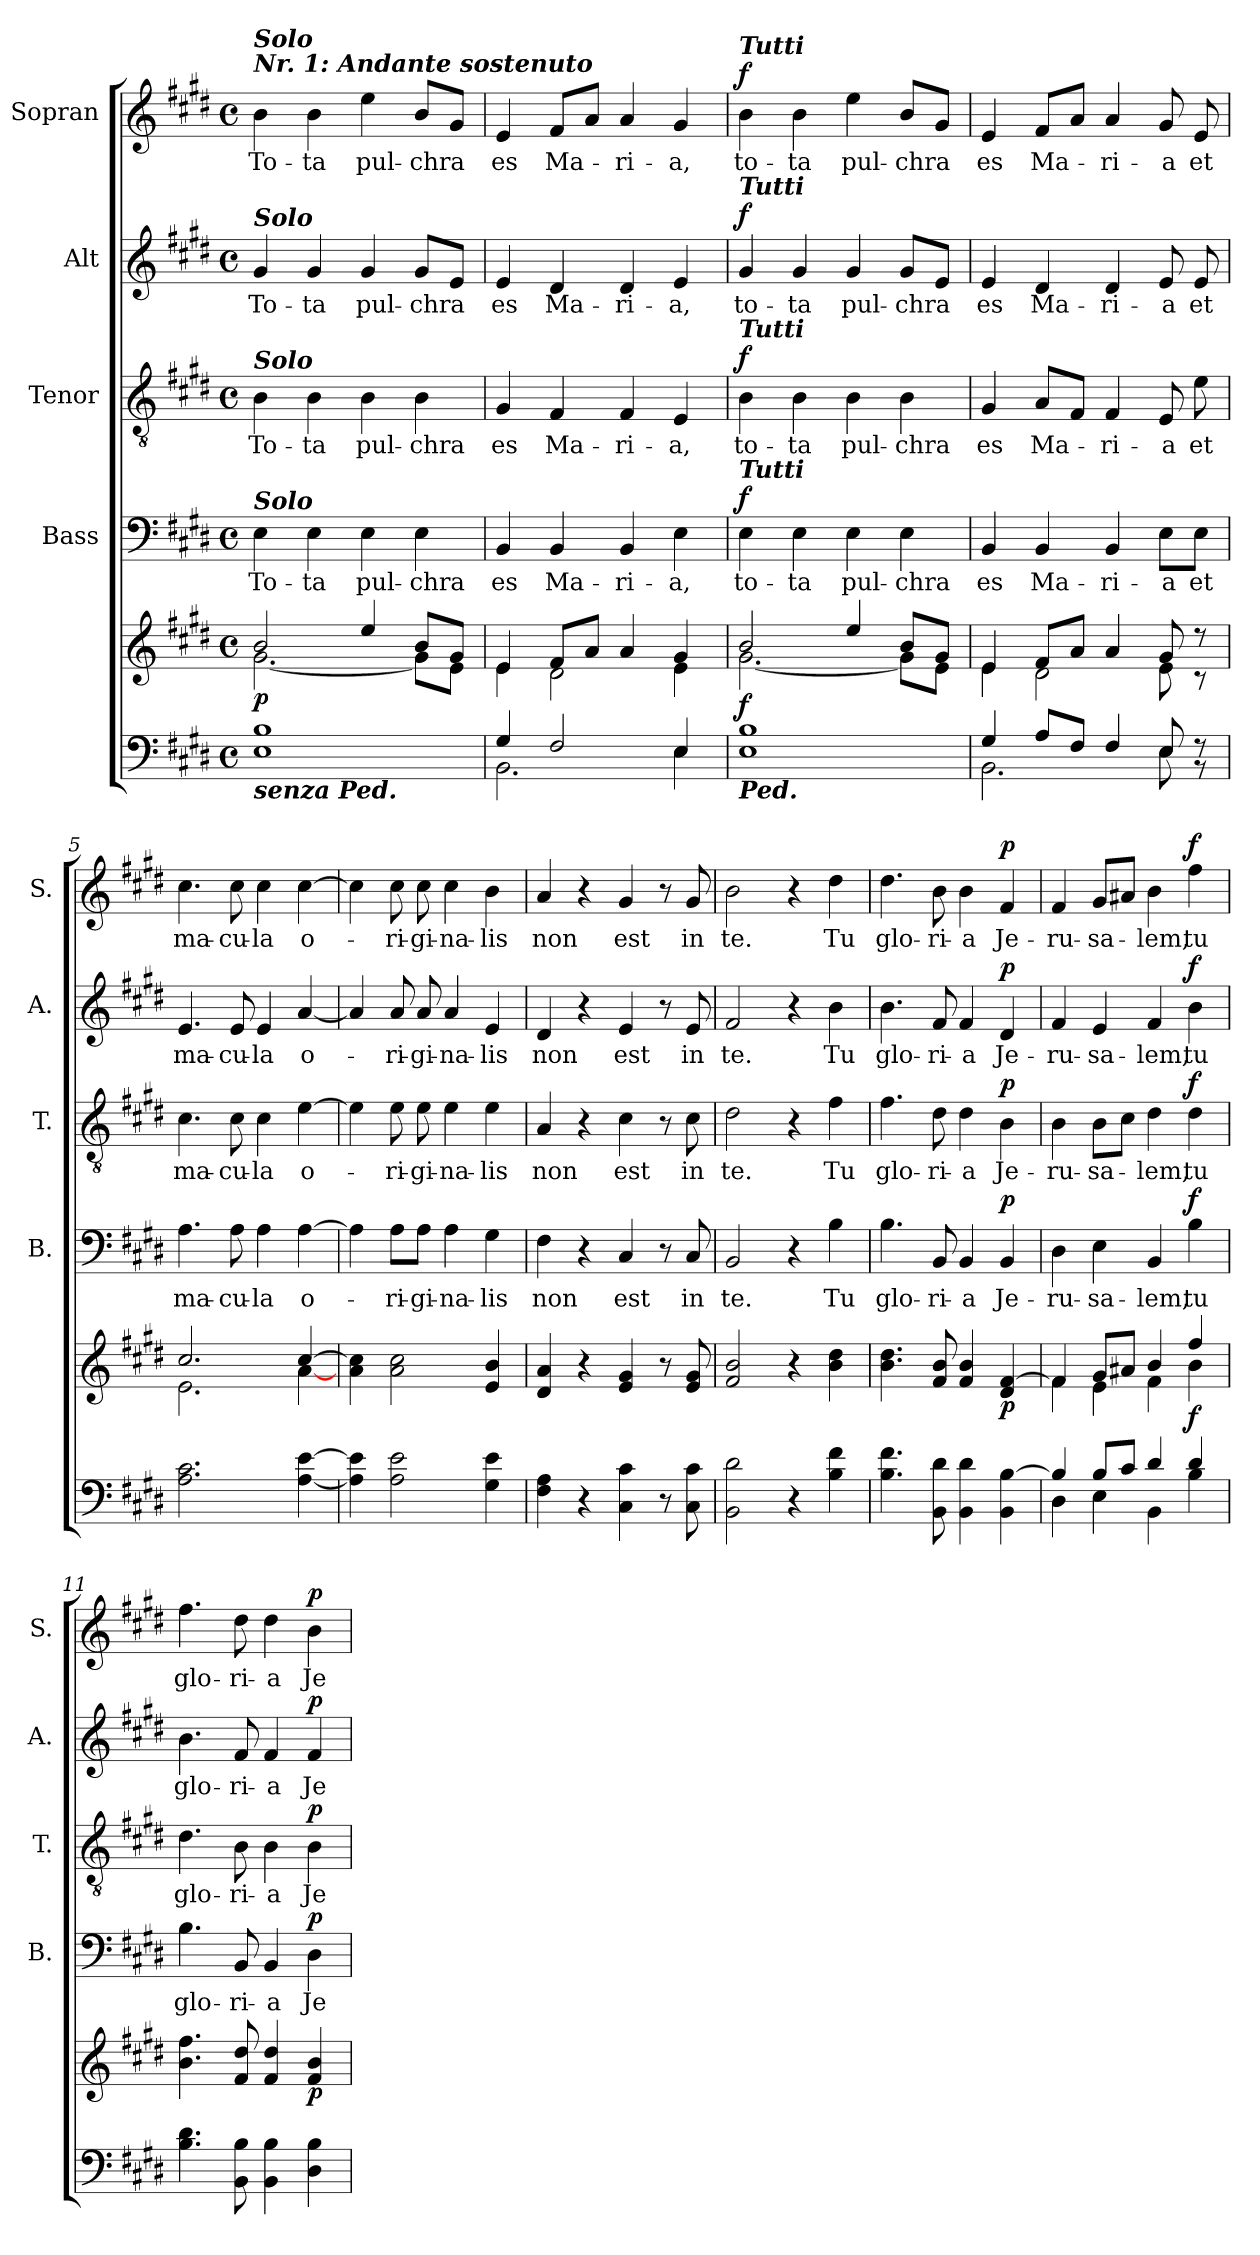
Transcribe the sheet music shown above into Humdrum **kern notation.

**kern	**kern	**dynam	**kern	**text	**dynam	**kern	**text	**dynam	**kern	**text	**dynam	**kern	**text	**dynam
*part5	*part5	*part5	*part4	*part4	*part4	*part3	*part3	*part3	*part2	*part2	*part2	*part1	*part1	*part1
*staff6	*staff5	*staff5/6	*staff4	*staff4	*staff4	*staff3	*staff3	*staff3	*staff2	*staff2	*staff2	*staff1	*staff1	*staff1
*	*	*	*I"Bass	*	*	*I"Tenor	*	*	*I"Alt	*	*	*I"Sopran	*	*
*	*	*	*I'B.	*	*	*I'T.	*	*	*I'A.	*	*	*I'S.	*	*
*clefF4	*clefG2	*	*clefF4	*	*	*clefGv2	*	*	*clefG2	*	*	*clefG2	*	*
*k[f#c#g#d#]	*k[f#c#g#d#]	*	*k[f#c#g#d#]	*	*	*k[f#c#g#d#]	*	*	*k[f#c#g#d#]	*	*	*k[f#c#g#d#]	*	*
*E:	*E:	*	*E:	*	*	*E:	*	*	*E:	*	*	*E:	*	*
*M4/4	*M4/4	*	*M4/4	*	*	*M4/4	*	*	*M4/4	*	*	*M4/4	*	*
*met(c)	*met(c)	*	*met(c)	*	*	*met(c)	*	*	*met(c)	*	*	*met(c)	*	*
=1	=1	=1	=1	=1	=1	=1	=1	=1	=1	=1	=1	=1	=1	=1
*	*^	*	*	*	*	*	*	*	*	*	*	*	*	*
!	!	!	!	!	!	!	!	!	!	!	!	!	!LO:TX:a:Bi:t=Nr. 1&colon; Andante sostenuto	!	!
!	!	!	!	!	!	!	!	!	!	!	!	!	!LO:TX:a:Bi:t=Solo	!	!
!	!	!	!	!	!	!	!	!	!	!LO:TX:a:Bi:t=Solo	!	!	!	!	!
!	!	!	!	!	!	!	!LO:TX:a:Bi:t=Solo	!	!	!	!	!	!	!	!
!	!	!	!	!LO:TX:a:Bi:t=Solo	!	!	!	!	!	!	!	!	!	!	!
!LO:TX:b:Bi:t=senza Ped.	!	!	!	!	!	!	!	!	!	!	!	!	!	!	!
!	!	!	!LO:DY:b	!	!LO:LY:b	!	!	!LO:LY:b	!	!	!LO:LY:b	!	!	!LO:LY:b	!
1E 1B	2b/	[<2.g#\	p	4E\	To-	.	4B\	To-	.	4g#/	To-	.	4b\	To-	.
!	!	!	!	!	!LO:LY:b	!	!	!LO:LY:b	!	!	!LO:LY:b	!	!	!LO:LY:b	!
.	.	.	.	4E\	-ta	.	4B\	-ta	.	4g#/	-ta	.	4b\	-ta	.
!	!	!	!	!	!LO:LY:b	!	!	!LO:LY:b	!	!	!LO:LY:b	!	!	!LO:LY:b	!
.	4ee/	.	.	4E\	pul-	.	4B\	pul-	.	4g#/	pul-	.	4ee\	pul-	.
!	!	!	!	!	!LO:LY:b	!	!	!LO:LY:b	!	!	!LO:LY:b	!	!	!LO:LY:b	!
.	8b/L	8g#\L]	.	4E\	-chra	.	4B\	-chra	.	8g#/L	-chra	.	8b/L	-chra	.
.	8g#/J	8e\J	.	.	.	.	.	.	.	8e/J	.	.	8g#/J	.	.
=2	=2	=2	=2	=2	=2	=2	=2	=2	=2	=2	=2	=2	=2	=2	=2
*^	*	*	*	*	*	*	*	*	*	*	*	*	*	*	*
!	!	!	!	!	!	!LO:LY:b	!	!	!LO:LY:b	!	!	!LO:LY:b	!	!	!LO:LY:b	!
4G#/	2.BB\	4e/	4e\	.	4BB/	es	.	4G#/	es	.	4e/	es	.	4e/	es	.
!	!	!	!	!	!	!LO:LY:b	!	!	!LO:LY:b	!	!	!LO:LY:b	!	!	!LO:LY:b	!
2F#/	.	8f#/L	2d#\	.	4BB/	Ma-	.	4F#/	Ma-	.	4d#/	Ma-	.	8f#/L	Ma-	.
.	.	8a/J	.	.	.	.	.	.	.	.	.	.	.	8a/J	.	.
!	!	!	!	!	!	!LO:LY:b	!	!	!LO:LY:b	!	!	!LO:LY:b	!	!	!LO:LY:b	!
.	.	4a/	.	.	4BB/	-ri-	.	4F#/	-ri-	.	4d#/	-ri-	.	4a/	-ri-	.
!	!	!	!	!	!	!LO:LY:b	!	!	!LO:LY:b	!	!	!LO:LY:b	!	!	!LO:LY:b	!
4E/	4E\	4g#/	4e\	.	4E\	-a,	.	4E/	-a,	.	4e/	-a,	.	4g#/	-a,	.
=3	=3	=3	=3	=3	=3	=3	=3	=3	=3	=3	=3	=3	=3	=3	=3	=3
!	!	!	!	!	!	!	!	!	!	!	!	!	!	!LO:TX:a:Bi:t=Tutti	!	!
!	!	!	!	!	!	!	!	!	!	!	!LO:TX:a:Bi:t=Tutti	!	!	!	!	!
!	!	!	!	!	!	!	!	!LO:TX:a:Bi:t=Tutti	!	!	!	!	!	!	!	!
!	!	!	!	!	!LO:TX:a:Bi:t=Tutti	!	!	!	!	!	!	!	!	!	!	!
!LO:TX:b:Bi:t=Ped.	!	!	!	!	!	!	!	!	!	!	!	!	!	!	!	!
!	!	!	!	!LO:DY:b	!	!LO:LY:b	!LO:DY:a	!	!LO:LY:b	!LO:DY:a	!	!LO:LY:b	!LO:DY:a	!	!LO:LY:b	!LO:DY:a
1B	1E	2b/	[<2.g#\	f	4E\	to-	f	4B\	to-	f	4g#/	to-	f	4b\	to-	f
!	!	!	!	!	!	!LO:LY:b	!	!	!LO:LY:b	!	!	!LO:LY:b	!	!	!LO:LY:b	!
.	.	.	.	.	4E\	-ta	.	4B\	-ta	.	4g#/	-ta	.	4b\	-ta	.
!	!	!	!	!	!	!LO:LY:b	!	!	!LO:LY:b	!	!	!LO:LY:b	!	!	!LO:LY:b	!
.	.	4ee/	.	.	4E\	pul-	.	4B\	pul-	.	4g#/	pul-	.	4ee\	pul-	.
!	!	!	!	!	!	!LO:LY:b	!	!	!LO:LY:b	!	!	!LO:LY:b	!	!	!LO:LY:b	!
.	.	8b/L	8g#\L]	.	4E\	-chra	.	4B\	-chra	.	8g#/L	-chra	.	8b/L	-chra	.
.	.	8g#/J	8e\J	.	.	.	.	.	.	.	8e/J	.	.	8g#/J	.	.
=4	=4	=4	=4	=4	=4	=4	=4	=4	=4	=4	=4	=4	=4	=4	=4	=4
!	!	!	!	!	!	!LO:LY:b	!	!	!LO:LY:b	!	!	!LO:LY:b	!	!	!LO:LY:b	!
4G#/	2.BB\	4e/	4e\	.	4BB/	es	.	4G#/	es	.	4e/	es	.	4e/	es	.
!	!	!	!	!	!	!LO:LY:b	!	!	!LO:LY:b	!	!	!LO:LY:b	!	!	!LO:LY:b	!
8A/L	.	8f#/L	2d#\	.	4BB/	Ma-	.	8A/L	Ma-	.	4d#/	Ma-	.	8f#/L	Ma-	.
8F#/J	.	8a/J	.	.	.	.	.	8F#/J	.	.	.	.	.	8a/J	.	.
!	!	!	!	!	!	!LO:LY:b	!	!	!LO:LY:b	!	!	!LO:LY:b	!	!	!LO:LY:b	!
4F#/	.	4a/	.	.	4BB/	-ri-	.	4F#/	-ri-	.	4d#/	-ri-	.	4a/	-ri-	.
!	!	!	!	!	!	!LO:LY:b	!	!	!LO:LY:b	!	!	!LO:LY:b	!	!	!LO:LY:b	!
8E/	8E\	8g#/	8e\	.	8E\L	-a	.	8E/	-a	.	8e/	-a	.	8g#/	-a	.
!	!	!	!	!	!	!LO:LY:b	!	!	!LO:LY:b	!	!	!LO:LY:b	!	!	!LO:LY:b	!
8r	8r	8r	8r	.	8E\J	et	.	8e\	et	.	8e/	et	.	8e/	et	.
=5	=5	=5	=5	=5	=5	=5	=5	=5	=5	=5	=5	=5	=5	=5	=5	=5
!	!	!	!	!	!	!LO:LY:b	!	!	!LO:LY:b	!	!	!LO:LY:b	!	!	!LO:LY:b	!
*v	*v	*	*	*	*	*	*	*	*	*	*	*	*	*	*	*
2.A\ 2.c#\	2.cc#/	2.e\	.	4.A\	ma-	.	4.c#\	ma-	.	4.e/	ma-	.	4.cc#\	ma-	.
!	!	!	!	!	!LO:LY:b	!	!	!LO:LY:b	!	!	!LO:LY:b	!	!	!LO:LY:b	!
.	.	.	.	8A\	-cu-	.	8c#\	-cu-	.	8e/	-cu-	.	8cc#\	-cu-	.
!	!	!	!	!	!LO:LY:b	!	!	!LO:LY:b	!	!	!LO:LY:b	!	!	!LO:LY:b	!
.	.	.	.	4A\	-la	.	4c#\	-la	.	4e/	-la	.	4cc#\	-la	.
!	!	!	!	!	!LO:LY:b	!	!	!LO:LY:b	!	!	!LO:LY:b	!	!	!LO:LY:b	!
[4A\ [4e\	[>4cc#/	[<4a\	.	[4A\	o-	.	[4e\	o-	.	[4a/	o-	.	[4cc#\	o-	.
*	*v	*v	*	*	*	*	*	*	*	*	*	*	*	*	*
!!LO:LB:g=z
=6	=6	=6	=6	=6	=6	=6	=6	=6	=6	=6	=6	=6	=6	=6
4A\] 4e\]	4a\ 4cc#\]	.	4A\]	.	.	4e\]	.	.	4a/]	.	.	4cc#\]	.	.
!	!	!	!	!LO:LY:b	!	!	!LO:LY:b	!	!	!LO:LY:b	!	!	!LO:LY:b	!
2A\ 2e\	2a\ 2cc#\	.	8A\L	-ri-	.	8e\	-ri-	.	8a/	-ri-	.	8cc#\	-ri-	.
!	!	!	!	!LO:LY:b	!	!	!LO:LY:b	!	!	!LO:LY:b	!	!	!LO:LY:b	!
.	.	.	8A\J	-gi-	.	8e\	-gi-	.	8a/	-gi-	.	8cc#\	-gi-	.
!	!	!	!	!LO:LY:b	!	!	!LO:LY:b	!	!	!LO:LY:b	!	!	!LO:LY:b	!
.	.	.	4A\	-na-	.	4e\	-na-	.	4a/	-na-	.	4cc#\	-na-	.
!	!	!	!	!LO:LY:b	!	!	!LO:LY:b	!	!	!LO:LY:b	!	!	!LO:LY:b	!
4G#\ 4e\	4e/ 4b/	.	4G#\	-lis	.	4e\	-lis	.	4e/	-lis	.	4b\	-lis	.
=7	=7	=7	=7	=7	=7	=7	=7	=7	=7	=7	=7	=7	=7	=7
!	!	!	!	!LO:LY:b	!	!	!LO:LY:b	!	!	!LO:LY:b	!	!	!LO:LY:b	!
4F#\ 4A\	4d#/ 4a/	.	4F#\	non	.	4A/	non	.	4d#/	non	.	4a/	non	.
4r	4r	.	4r	.	.	4r	.	.	4r	.	.	4r	.	.
!	!	!	!	!LO:LY:b	!	!	!LO:LY:b	!	!	!LO:LY:b	!	!	!LO:LY:b	!
4C#\ 4c#\	4e/ 4g#/	.	4C#/	est	.	4c#\	est	.	4e/	est	.	4g#/	est	.
8r	8r	.	8r	.	.	8r	.	.	8r	.	.	8r	.	.
!	!	!	!	!LO:LY:b	!	!	!LO:LY:b	!	!	!LO:LY:b	!	!	!LO:LY:b	!
8C#\ 8c#\	8e/ 8g#/	.	8C#/	in	.	8c#\	in	.	8e/	in	.	8g#/	in	.
=8	=8	=8	=8	=8	=8	=8	=8	=8	=8	=8	=8	=8	=8	=8
!	!	!	!	!LO:LY:b	!	!	!LO:LY:b	!	!	!LO:LY:b	!	!	!LO:LY:b	!
2BB\ 2d#\	2f#/ 2b/	.	2BB/	te.	.	2d#\	te.	.	2f#/	te.	.	2b\	te.	.
4r	4r	.	4r	.	.	4r	.	.	4r	.	.	4r	.	.
!	!	!	!	!LO:LY:b	!	!	!LO:LY:b	!	!	!LO:LY:b	!	!	!LO:LY:b	!
4B\ 4f#\	4b\ 4dd#\	.	4B\	Tu	.	4f#\	Tu	.	4b\	Tu	.	4dd#\	Tu	.
=9	=9	=9	=9	=9	=9	=9	=9	=9	=9	=9	=9	=9	=9	=9
!	!	!	!	!LO:LY:b	!	!	!LO:LY:b	!	!	!LO:LY:b	!	!	!LO:LY:b	!
4.B\ 4.f#\	4.b\ 4.dd#\	.	4.B\	glo-	.	4.f#\	glo-	.	4.b\	glo-	.	4.dd#\	glo-	.
!	!	!	!	!LO:LY:b	!	!	!LO:LY:b	!	!	!LO:LY:b	!	!	!LO:LY:b	!
8BB\ 8d#\	8f#/ 8b/	.	8BB/	-ri-	.	8d#\	-ri-	.	8f#/	-ri-	.	8b\	-ri-	.
!	!	!	!	!LO:LY:b	!	!	!LO:LY:b	!	!	!LO:LY:b	!	!	!LO:LY:b	!
4BB\ 4d#\	4f#/ 4b/	.	4BB/	-a	.	4d#\	-a	.	4f#/	-a	.	4b\	-a	.
!	!	!LO:DY:b	!	!LO:LY:b	!LO:DY:a	!	!LO:LY:b	!LO:DY:a	!	!LO:LY:b	!LO:DY:a	!	!LO:LY:b	!LO:DY:a
4BB\ [4B\	4d#/ [4f#/	p	4BB/	Je-	p	4B\	Je-	p	4d#/	Je-	p	4f#/	Je-	p
=10	=10	=10	=10	=10	=10	=10	=10	=10	=10	=10	=10	=10	=10	=10
*^	*^	*	*	*	*	*	*	*	*	*	*	*	*	*
!	!	!	!	!	!	!LO:LY:b	!	!	!LO:LY:b	!	!	!LO:LY:b	!	!	!LO:LY:b	!
4B/]	4D#\	4f#/]	4f#\	.	4D#\	-ru-	.	4B\	-ru-	.	4f#/	-ru-	.	4f#/	-ru-	.
!	!	!	!	!	!	!LO:LY:b	!	!	!LO:LY:b	!	!	!LO:LY:b	!	!	!LO:LY:b	!
8B/L	4E\	8g#/L	4e\	.	4E\	-sa-	.	8B\L	-sa-	.	4e/	-sa-	.	8g#/L	-sa-	.
8c#/J	.	8a#X/J	.	.	.	.	.	8c#\J	.	.	.	.	.	8a#X/J	.	.
!	!	!	!	!	!	!LO:LY:b	!	!	!LO:LY:b	!	!	!LO:LY:b	!	!	!LO:LY:b	!
4d#/	4BB\	4b/	4f#\	.	4BB/	-lem,	.	4d#\	-lem,	.	4f#/	-lem,	.	4b\	-lem,	.
!	!	!	!	!LO:DY:b	!	!LO:LY:b	!LO:DY:a	!	!LO:LY:b	!LO:DY:a	!	!LO:LY:b	!LO:DY:a	!	!LO:LY:b	!LO:DY:a
4d#/	4B\	4ff#/	4b\	f	4B\	tu	f	4d#\	tu	f	4b\	tu	f	4ff#\	tu	f
=11	=11	=11	=11	=11	=11	=11	=11	=11	=11	=11	=11	=11	=11	=11	=11	=11
!	!	!	!	!	!	!LO:LY:b	!	!	!LO:LY:b	!	!	!LO:LY:b	!	!	!LO:LY:b	!
*v	*v	*	*	*	*	*	*	*	*	*	*	*	*	*	*	*
*	*v	*v	*	*	*	*	*	*	*	*	*	*	*	*	*
4.B\ 4.d#\	4.b\ 4.ff#\	.	4.B\	glo-	.	4.d#\	glo-	.	4.b\	glo-	.	4.ff#\	glo-	.
!	!	!	!	!LO:LY:b	!	!	!LO:LY:b	!	!	!LO:LY:b	!	!	!LO:LY:b	!
8BB\ 8B\	8f#/ 8dd#/	.	8BB/	-ri-	.	8B\	-ri-	.	8f#/	-ri-	.	8dd#\	-ri-	.
!	!	!	!	!LO:LY:b	!	!	!LO:LY:b	!	!	!LO:LY:b	!	!	!LO:LY:b	!
4BB\ 4B\	4f#/ 4dd#/	.	4BB/	-a	.	4B\	-a	.	4f#/	-a	.	4dd#\	-a	.
!	!	!LO:DY:b	!	!LO:LY:b	!LO:DY:a	!	!LO:LY:b	!LO:DY:a	!	!LO:LY:b	!LO:DY:a	!	!LO:LY:b	!LO:DY:a
4D#\ 4B\	4f#/ 4b/	p	4D#\	Je-	p	4B\	Je-	p	4f#/	Je-	p	4b\	Je-	p
=	=	=	=	=	=	=	=	=	=	=	=	=	=	=
*-	*-	*-	*-	*-	*-	*-	*-	*-	*-	*-	*-	*-	*-	*-
